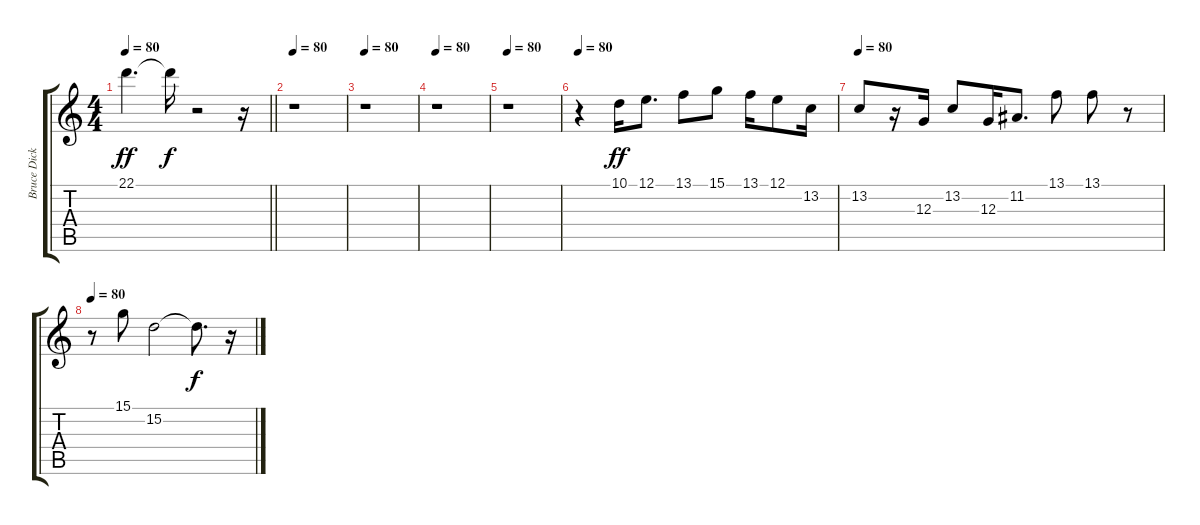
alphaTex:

\track ("Bruce Dickinson" "Bruce Dick") {instrument choiraahs}
\staff {score tabs}
\tuning (E4 B3 G3 D3 A2 E2) {hide}
\ts (4 4)
\tempo 80
\clef g2
\barLineRight lightlight
\ks c
22.1.4{d dy ff} 22.1{t}.16{dy f} r.2 r.16 |
\tempo 80
r.1 |
\tempo 80
r.1 |
\tempo 80
r.1 |
\tempo 80
r.1 |
\tempo 80
r.4 10.1.16{dy ff} 12.1.8{d} 13.1.8 15.1.8 13.1.16 12.1.8 13.2.16 |
\tempo 80
13.2.8 r.16 12.3.16 13.2.8 12.3.16 11.2.8{d} 13.1.8 13.1.8 r.8 |
\tempo 80
r.8 15.1.8 15.2.2 15.2{t}.8{d dy f} r.16
